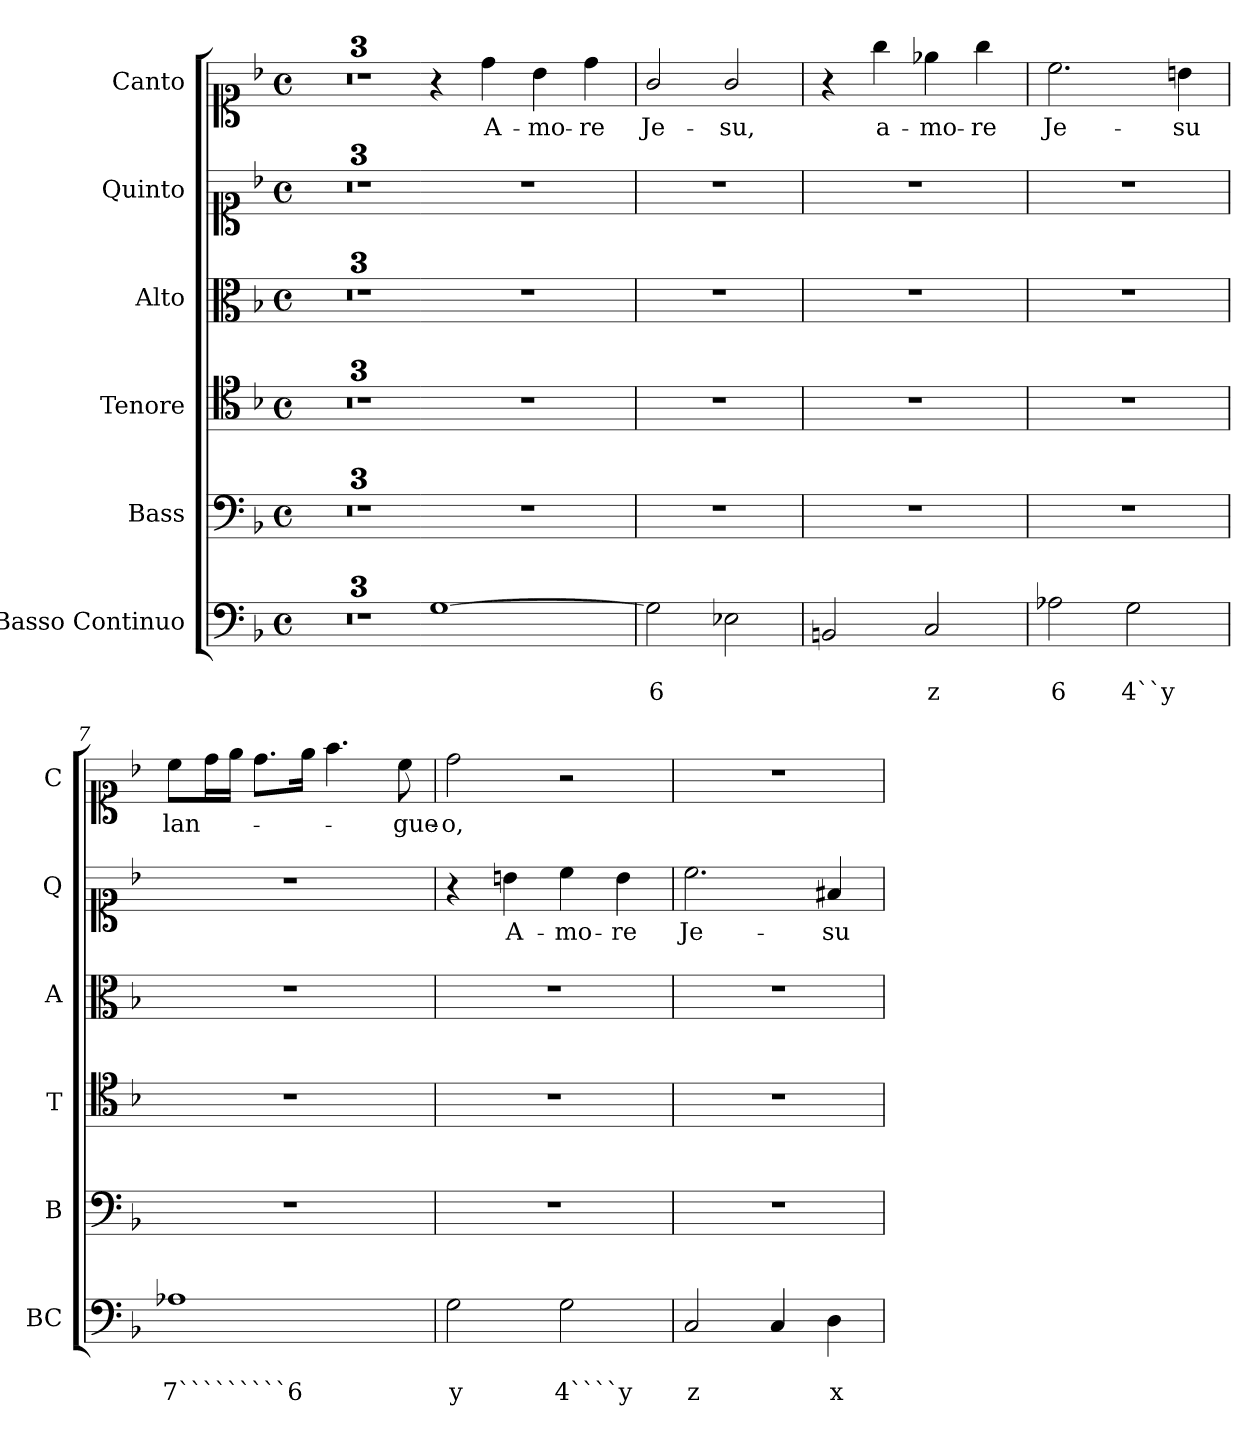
**kern	**text	**text	**kern	**kern	**kern	**kern	**text	**kern	**text
*part6	*part6	*part6	*part5	*part4	*part3	*part2	*part2	*part1	*part1
*staff6	*staff6	*staff6	*staff5	*staff4	*staff3	*staff2	*staff2	*staff1	*staff1
*I"Basso Continuo	*	*	*I"Bass	*I"Tenore	*I"Alto	*I"Quinto	*	*I"Canto	*
*I'BC	*	*	*I'B	*I'T	*I'A	*I'Q	*	*I'C	*
*clefF4	*	*	*clefF4	*clefC4	*clefC3	*clefC1	*	*clefC1	*
*k[b-]	*	*	*k[b-]	*k[b-]	*k[b-]	*k[b-]	*	*k[b-]	*
*F:	*	*	*F:	*F:	*F:	*F:	*	*F:	*
*M4/4	*	*	*M4/4	*M4/4	*M4/4	*M4/4	*	*M4/4	*
*met(c)	*	*	*met(c)	*met(c)	*met(c)	*met(c)	*	*met(c)	*
=1	=1	=1	=1	=1	=1	=1	=1	=1	=1
1ryy	.	.	1ryy	1ryy	1ryy	1ryy	.	1ryy	.
=2	=2	=2	=2	=2	=2	=2	=2	=2	=2
1r	.	.	1r	1r	1r	1r	.	1r	.
=3	=3	=3	=3	=3	=3	=3	=3	=3	=3
*	*	*	*	*clefGv2	*clefG2	*clefG2	*	*clefG2	*
1ryy	.	.	1ryy	1ryy	1ryy	1ryy	.	1ryy	.
=3X1-	=3X1-	=3X1-	=3X1-	=3X1-	=3X1-	=3X1-	=3X1-	=3X1-	=3X1-
[1G	.	.	1r	1r	1r	1r	.	4r	.
!	!	!	!	!	!	!	!	!	!LO:LY:b
.	.	.	.	.	.	.	.	4dd\	A-
!	!	!	!	!	!	!	!	!	!LO:LY:b
.	.	.	.	.	.	.	.	4b-\	-mo-
!	!	!	!	!	!	!	!	!	!LO:LY:b
.	.	.	.	.	.	.	.	4dd\	-re
=4	=4	=4	=4	=4	=4	=4	=4	=4	=4
!	!	!LO:LY:b	!	!	!	!	!	!	!LO:LY:b
2G\]	.	6	1r	1r	1r	1r	.	2g/	Je-
!	!	!	!	!	!	!	!	!	!LO:LY:b
2E-X\	.	.	.	.	.	.	.	2g/	-su,
=5	=5	=5	=5	=5	=5	=5	=5	=5	=5
2BBn/	.	.	1r	1r	1r	1r	.	4r	.
!	!	!	!	!	!	!	!	!	!LO:LY:b
.	.	.	.	.	.	.	.	4gg\	a-
!	!	!LO:LY:b	!	!	!	!	!	!	!LO:LY:b
2C/	.	z	.	.	.	.	.	4ee-X\	-mo-
!	!	!	!	!	!	!	!	!	!LO:LY:b
.	.	.	.	.	.	.	.	4gg\	-re
=6	=6	=6	=6	=6	=6	=6	=6	=6	=6
!	!	!LO:LY:b	!	!	!	!	!	!	!LO:LY:b
2A-X\	.	6	1r	1r	1r	1r	.	2.cc\	Je-
!	!	!LO:LY:b	!	!	!	!	!	!	!
2G\	.	4``y	.	.	.	.	.	.	.
!	!	!	!	!	!	!	!	!	!LO:LY:b
.	.	.	.	.	.	.	.	4bn\	-su
=7	=7	=7	=7	=7	=7	=7	=7	=7	=7
!	!	!LO:LY:b	!	!	!	!	!	!	!LO:LY:b
1A-X	.	7`````````6	1r	1r	1r	1r	.	8cc\L	lan-
.	.	.	.	.	.	.	.	16dd\L	.
.	.	.	.	.	.	.	.	16ee\JJ	.
.	.	.	.	.	.	.	.	8.dd\L	.
.	.	.	.	.	.	.	.	16ee\Jk	.
.	.	.	.	.	.	.	.	4.ff\	.
!	!	!	!	!	!	!	!	!	!LO:LY:b
.	.	.	.	.	.	.	.	8cc\	-gue-
!!LO:PB:g=z
=8	=8	=8	=8	=8	=8	=8	=8	=8	=8
!	!	!LO:LY:b	!	!	!	!	!	!	!LO:LY:b
2G\	.	y	1r	1r	1r	4r	.	2dd\	-o,
!	!	!	!	!	!	!	!LO:LY:b	!	!
.	.	.	.	.	.	4bn\	A-	.	.
!	!	!LO:LY:b	!	!	!	!	!LO:LY:b	!	!
2G\	.	4````y	.	.	.	4cc\	-mo-	2r	.
!	!	!	!	!	!	!	!LO:LY:b	!	!
.	.	.	.	.	.	4b\	-re	.	.
=9	=9	=9	=9	=9	=9	=9	=9	=9	=9
!	!	!LO:LY:b	!	!	!	!	!LO:LY:b	!	!
2C/	.	z	1r	1r	1r	2.cc\	Je-	1r	.
4C/	.	.	.	.	.	.	.	.	.
!	!	!LO:LY:b	!	!	!	!	!LO:LY:b	!	!
4D\	.	x	.	.	.	4f#X/	-su	.	.
=	=	=	=	=	=	=	=	=	=
*-	*-	*-	*-	*-	*-	*-	*-	*-	*-
